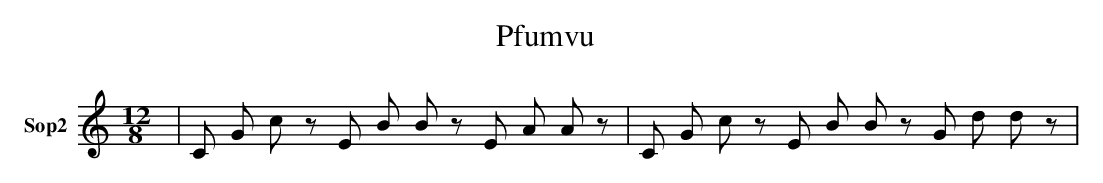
X:1
T: Pfumvu
K: C treble
M: 12/8
V: 1 name="Sop2"
|C G c z E B B z E A A z | C G c z E B B z G d d z |
